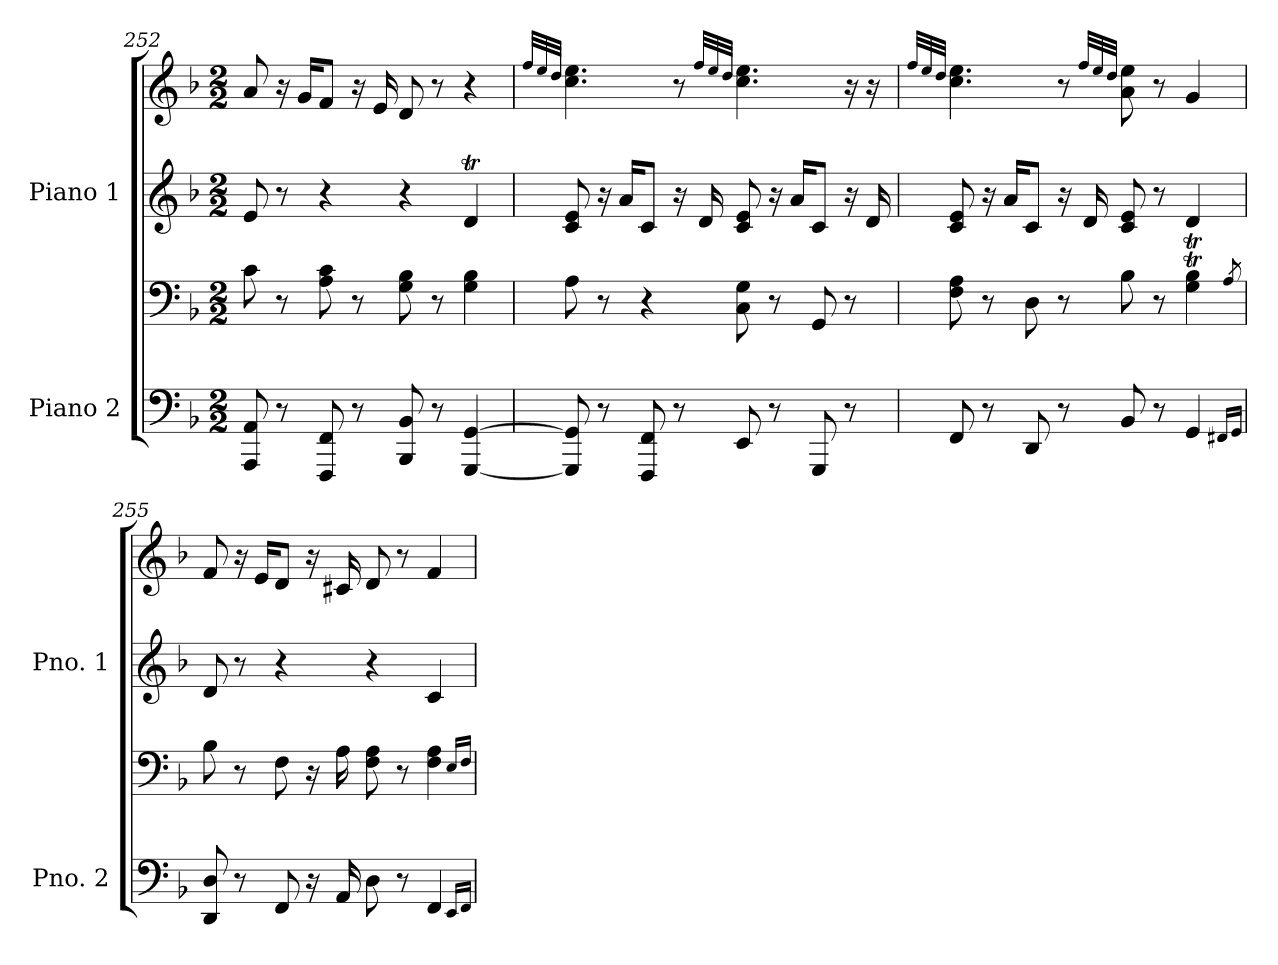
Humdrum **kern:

**kern	**kern	**kern	**kern
*part2	*part2	*part1	*part1
*staff4	*staff3	*staff2	*staff1
*I"Piano 2	*	*I"Piano 1	*
*I'Pno. 2	*	*I'Pno. 1	*
!!LO:PB:g=z
*clefF4	*clefF4	*clefG2	*clefG2
*k[b-]	*k[b-]	*k[b-]	*k[b-]
*M2/2	*M2/2	*M2/2	*M2/2
=252	=252	=252	=252
8AAA/ 8AA/	8c\	8e/	8a/
8r	8r	8r	16r
.	.	.	16g/KL
8FFF/ 8FF/	8A\ 8c\	4r	8f/J
8r	8r	.	16r
.	.	.	16e/
8BBB-/ 8BB-/	8G\ 8B-\	4r	8d/
8r	8r	.	8r
[4GGG/ [4GG/	4G\ 4B-\	4dT/	4r
=253	=253	=253	=253
.	.	.	32qff/LLL
.	.	.	32qee/
.	.	.	32qdd/JJJ
8GGG/] 8GG/]	8A\	8c/ 8e/	4.cc\ 4.ee\
8r	8r	16r	.
.	.	16a/KL	.
8FFF/ 8FF/	4r	8c/J	.
8r	.	16r	8r
.	.	16d/	.
.	.	.	32qff/LLL
.	.	.	32qee/
.	.	.	32qdd/JJJ
8EE/	8C\ 8G\	8c/ 8e/	4.cc\ 4.ee\
8r	8r	16r	.
.	.	16a/KL	.
8GGG/	8GG/	8c/J	.
8r	8r	16r	16r
.	.	16d/	16r
=254	=254	=254	=254
.	.	.	32qff/LLL
.	.	.	32qee/
.	.	.	32qdd/JJJ
8FF/	8F\ 8A\	8c/ 8e/	4.cc\ 4.ee\
8r	8r	16r	.
.	.	16a/KL	.
8DD/	8D\	8c/J	.
8r	8r	16r	8r
.	.	16d/	.
.	.	.	32qff/LLL
.	.	.	32qee/
.	.	.	32qdd/JJJ
8BB-/	8B-\	8c/ 8e/	8a\ 8ee\
8r	8r	8r	8r
4GG/	4G\T 4B-\T	4d/	4g/
16qFF#X/LL	.	.	.
16qGG/JJ	8qA/	.	.
!!LO:LB:g=z
=255	=255	=255	=255
8DD/ 8D/	8B-\	8d/	8f/
8r	8r	8r	16r
.	.	.	16e/KL
8FF/	8F\	4r	8d/J
16r	16r	.	16r
16AA/	16A\	.	16c#X/
8D\	8F\ 8A\	4r	8d/
8r	8r	.	8r
4FF/	4F\ 4A\	4c/	4f/
16qEE/LL	16qE/LL	.	.
16qFF/JJ	16qF/JJ	.	.
=	=	=	=
*-	*-	*-	*-
